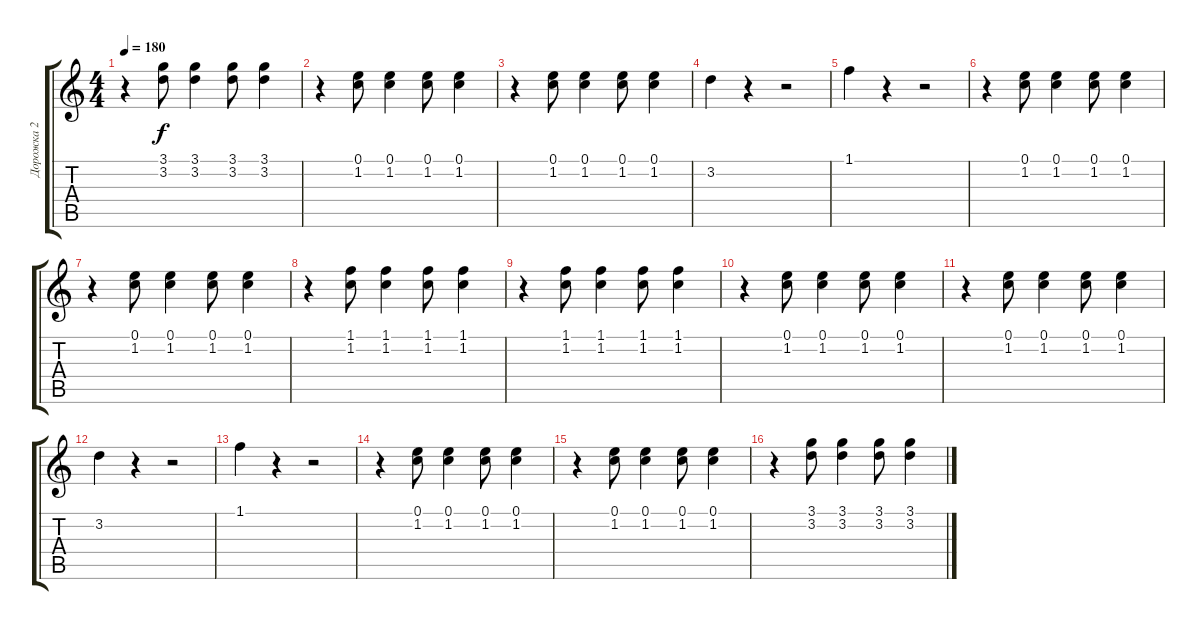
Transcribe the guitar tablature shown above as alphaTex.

\track ("Дорожка 2" "Дорожка 2") {instrument electricguitarclean}
\staff {score tabs}
\tuning (E4 B3 G3 D3 A2 E2) {hide}
\ts (4 4)
\tempo 180
\clef g2
\ks c
r.4{dy f} (3.1 3.2).8 (3.1 3.2).4 (3.1 3.2).8 (3.1 3.2).4 |
r.4 (0.1 1.2).8 (0.1 1.2).4 (0.1 1.2).8 (0.1 1.2).4 |
r.4 (0.1 1.2).8 (0.1 1.2).4 (0.1 1.2).8 (0.1 1.2).4 |
3.2.4 r.4 r.2 |
1.1.4 r.4 r.2 |
r.4 (0.1 1.2).8 (0.1 1.2).4 (0.1 1.2).8 (0.1 1.2).4 |
r.4 (0.1 1.2).8 (0.1 1.2).4 (0.1 1.2).8 (0.1 1.2).4 |
r.4 (1.1 1.2).8 (1.1 1.2).4 (1.1 1.2).8 (1.1 1.2).4 |
r.4 (1.1 1.2).8 (1.1 1.2).4 (1.1 1.2).8 (1.1 1.2).4 |
r.4 (0.1 1.2).8 (0.1 1.2).4 (0.1 1.2).8 (0.1 1.2).4 |
r.4 (0.1 1.2).8 (0.1 1.2).4 (0.1 1.2).8 (0.1 1.2).4 |
3.2.4 r.4 r.2 |
1.1.4 r.4 r.2 |
r.4 (0.1 1.2).8 (0.1 1.2).4 (0.1 1.2).8 (0.1 1.2).4 |
r.4 (0.1 1.2).8 (0.1 1.2).4 (0.1 1.2).8 (0.1 1.2).4 |
r.4 (3.1 3.2).8 (3.1 3.2).4 (3.1 3.2).8 (3.1 3.2).4
